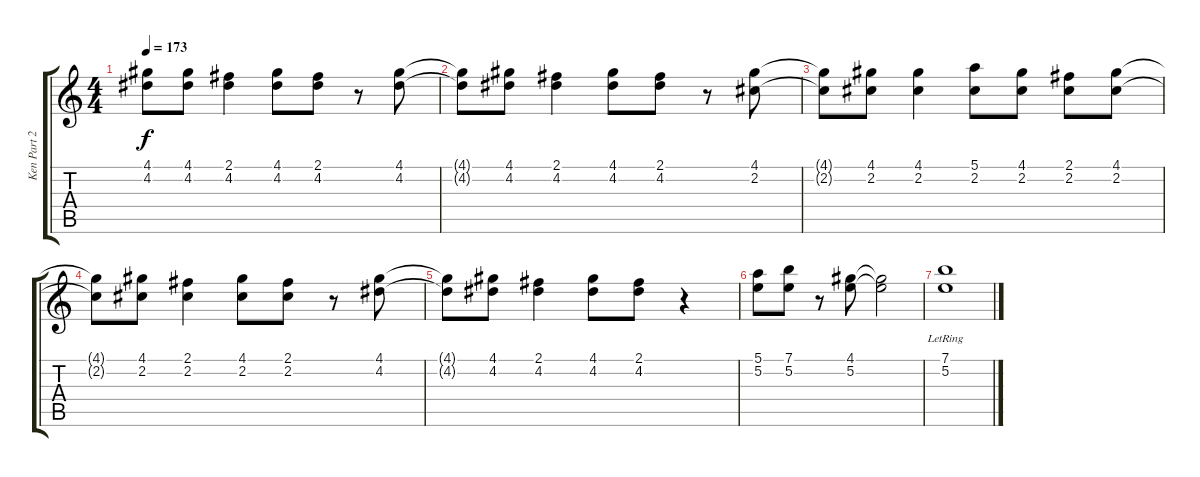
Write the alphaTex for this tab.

\track ("Ken Part 2" "Ken Part 2") {instrument distortionguitar}
\staff {score tabs}
\tuning (E4 B3 G3 D3 A2 E2) {hide}
\ts (4 4)
\tempo 173
\clef g2
\ks c
(4.1{t} 4.2{t}).8{dy f} (4.1 4.2).8 (2.1 4.2).4 (4.1 4.2).8 (2.1 4.2).8 r.8 (4.1 4.2).8 |
(4.1{t} 4.2{t}).8 (4.1 4.2).8 (2.1 4.2).4 (4.1 4.2).8 (2.1 4.2).8 r.8 (4.1 2.2).8 |
(4.1{t} 2.2{t}).8 (4.1 2.2).8 (4.1 2.2).4 (5.1 2.2).8 (4.1 2.2).8 (2.1 2.2).8 (4.1 2.2).8 |
(4.1{t} 2.2{t}).8 (4.1 2.2).8 (2.1 2.2).4 (4.1 2.2).8 (2.1 2.2).8 r.8 (4.1 4.2).8 |
(4.1{t} 4.2{t}).8 (4.1 4.2).8 (2.1 4.2).4 (4.1 4.2).8 (2.1 4.2).8 r.4 |
(5.1 5.2).8 (7.1 5.2).8 r.8 (4.1 5.2).8 (4.1{t} 5.2{t}).2 |
(7.1{lr} 5.2{lr}).1
